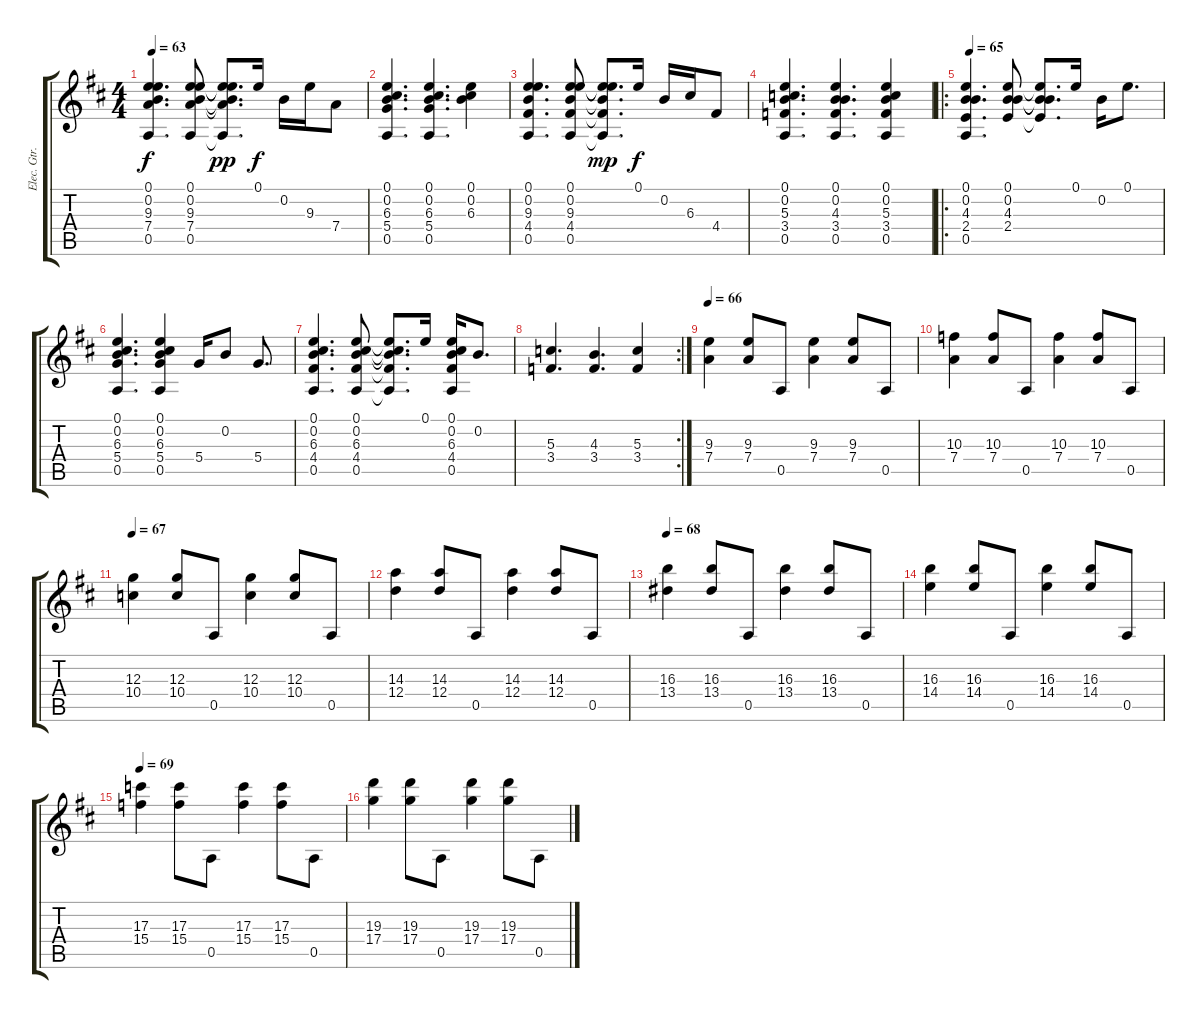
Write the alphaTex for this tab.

\track ("Elec. Gtr. 1" "Elec. Gtr.") {instrument distortionguitar}
\staff {score tabs}
\tuning (E4 B3 G3 D3 A2 E2) {hide}
\ts (4 4)
\tempo 63
\clef g2
\ks d
(0.1 0.2 9.3 7.4 0.5).4{d dy f balance 0 instrument electricguitarclean} (0.1 0.2 9.3 7.4 0.5).8 (0.1{t} 0.2{t} 9.3{t} 7.4{t} 0.5{t}).8{d dy pp} 0.1.16{dy f} 0.2.16 9.3.16 7.4.8 |
(0.1 0.2 6.3 5.4 0.5).4{d} (0.1 0.2 6.3 5.4 0.5).4{d} (0.1 0.2 6.3).4 |
(0.1 0.2 9.3 4.4 0.5).4{d} (0.1 0.2 9.3 4.4 0.5).8 (0.1{t} 0.2{t} 9.3{t} 4.4{t} 0.5{t}).8{d dy mp} 0.1.16{dy f} 0.2.16 6.3.16 4.4.8 |
(0.1 0.2 5.3 3.4 0.5).4{d} (0.1 0.2 4.3 3.4 0.5).4{d} (0.1 0.2 5.3 3.4 0.5).4 |
\ro
\tempo 65
(0.1 0.2 4.3 2.4 0.5).4{d} (0.1 0.2 4.3 2.4).8 (0.1{t} 0.2{t} 4.3{t} 2.4{t}).8{d} 0.1.16 0.2.16 0.1.8{d} |
(0.1 0.2 6.3 5.4 0.5).4{d} (0.1 0.2 6.3 5.4 0.5).4 5.4.16 0.2.8 5.4.8{d} |
(0.1 0.2 6.3 4.4 0.5).4{d} (0.1 0.2 6.3 4.4 0.5).8 (0.1{t} 0.2{t} 6.3{t} 4.4{t} 0.5{t}).8{d} 0.1.16 (0.1 0.2 6.3 4.4 0.5).16 0.2.8{d} |
\rc 2
(5.3 3.4).4{d} (4.3 3.4).4{d} (5.3 3.4).4 |
\tempo 66
(9.3 7.4).4{volume 11 balance 8 instrument distortionguitar} (9.3 7.4).8 0.5.8 (9.3 7.4).4 (9.3 7.4).8 0.5.8 |
(10.3 7.4).4 (10.3 7.4).8 0.5.8 (10.3 7.4).4 (10.3 7.4).8 0.5.8 |
\tempo 67
(12.3 10.4).4 (12.3 10.4).8 0.5.8 (12.3 10.4).4 (12.3 10.4).8 0.5.8 |
(14.3 12.4).4 (14.3 12.4).8 0.5.8 (14.3 12.4).4 (14.3 12.4).8 0.5.8 |
\tempo 68
(16.3 13.4).4 (16.3 13.4).8 0.5.8 (16.3 13.4).4 (16.3 13.4).8 0.5.8 |
(16.3 14.4).4 (16.3 14.4).8 0.5.8 (16.3 14.4).4 (16.3 14.4).8 0.5.8 |
\tempo 69
(17.3 15.4).4 (17.3 15.4).8 0.5.8 (17.3 15.4).4 (17.3 15.4).8 0.5.8 |
(19.3 17.4).4 (19.3 17.4).8 0.5.8 (19.3 17.4).4 (19.3 17.4).8 0.5.8
